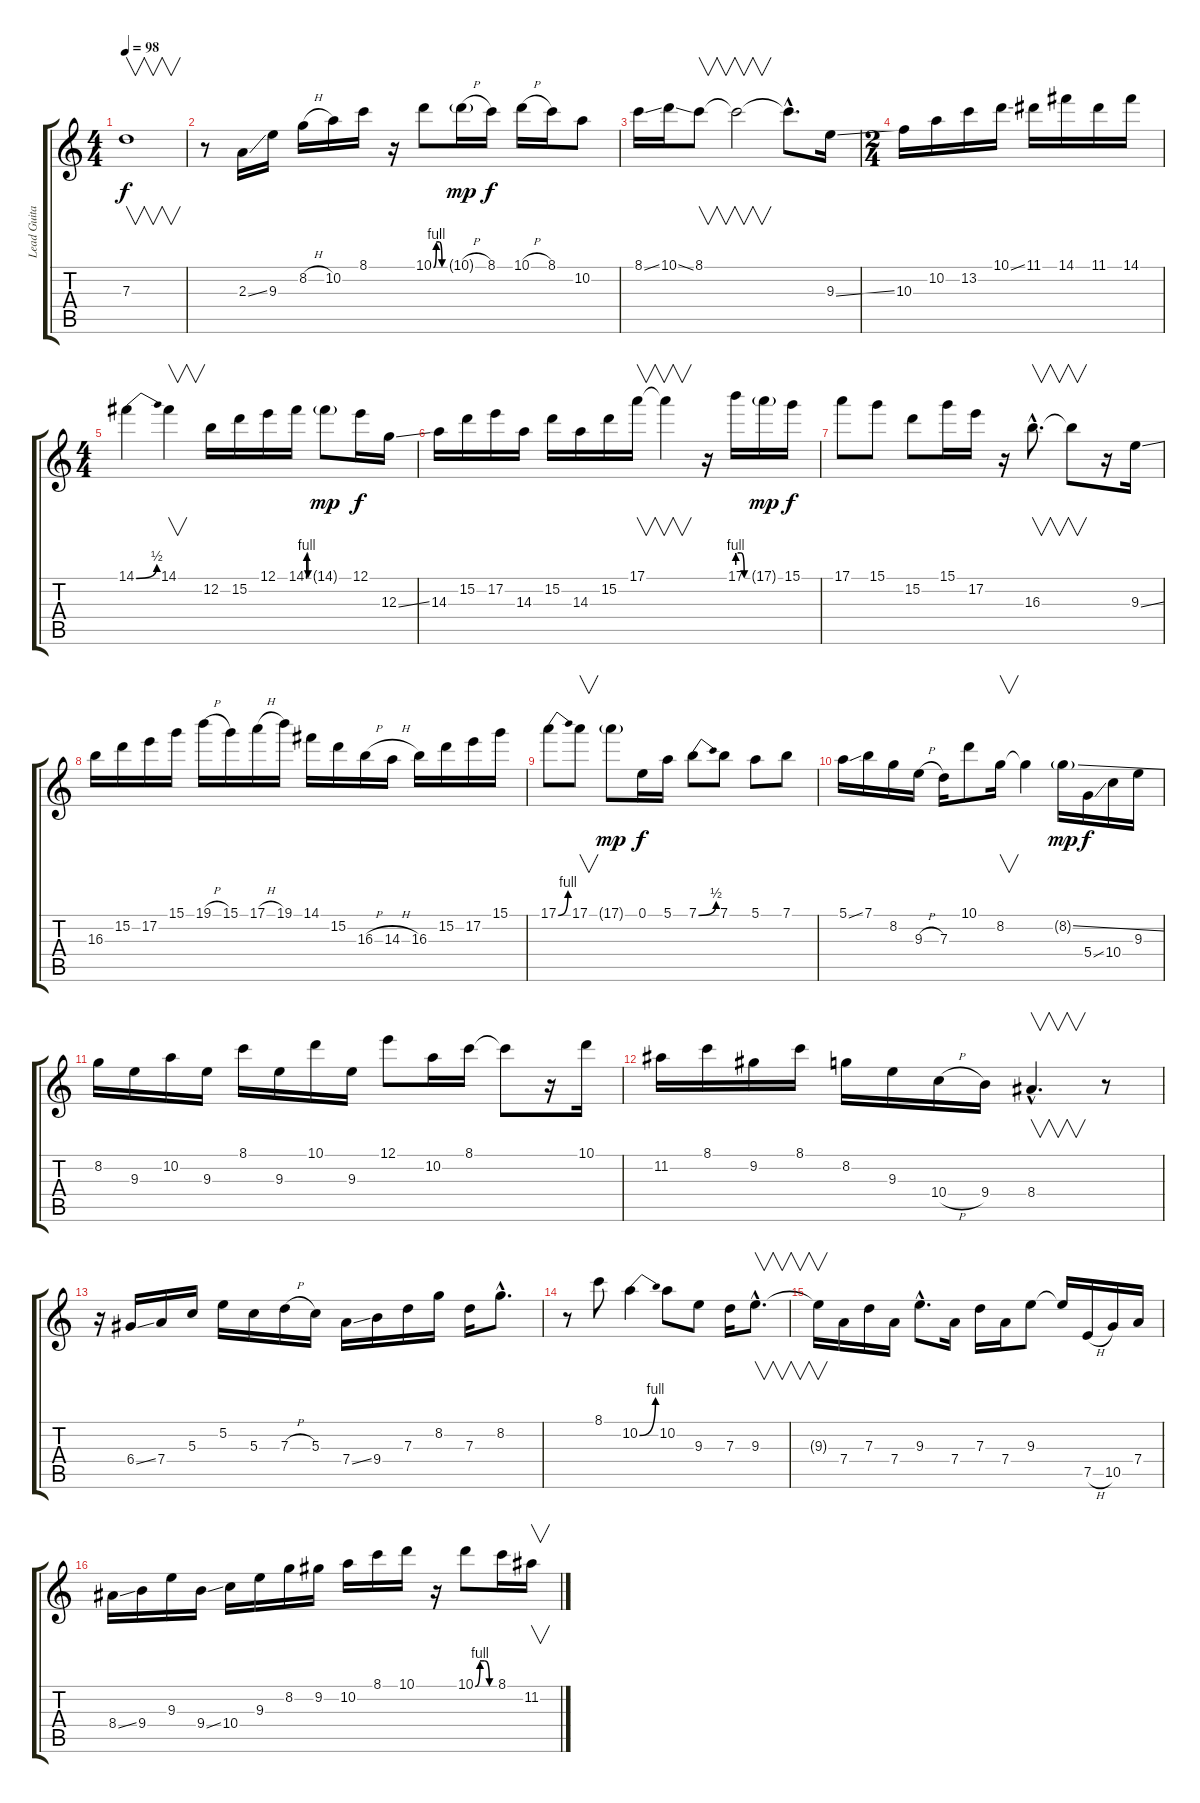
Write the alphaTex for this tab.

\track ("Lead Guitar" "Lead Guita") {instrument overdrivenguitar}
\staff {score tabs}
\tuning (E4 B3 G3 D3 A2 E2) {hide}
\ts (4 4)
\tempo 98
\clef g2
\ks c
7.3.1{v dy f} |
r.8 2.3{ss}.16 9.3.16 8.2{h}.16 10.2.16 8.1.16 r.16 10.1{be (custom 0 0 15 4 30 4 45 0 60 0)}.8 10.1{h g}.16{dy mp} 8.1.16{dy f} 10.1{h}.16 8.1.16 10.2.8 |
8.1{ss}.16 10.1{ss}.16 8.1.8{v} 8.1{t}.2{v} 8.1{hac t}.8{d} 9.3{ss}.16 |
\ts (2 4)
10.3.16 10.2.16 13.2.16 10.1{ss}.16 11.1.16 14.1.16 11.1.16 14.1.16 |
\ts (4 4)
14.1{be (bend 0 0 60 2)}.4 14.1.4{v} 12.2.16 15.2.16 12.1.16 14.1{be (custom 0 0 15 4 30 4 45 0 60 0)}.16 14.1{g}.8{dy mp} 12.1.16{dy f} 12.3{ss}.16 |
14.3.16 15.2.16 17.2.16 14.3.16 15.2.16 14.3.16 15.2.16 17.1.16{v} 17.1{t}.4{v} r.16 17.1{be (custom 0 4 20 4 40 0 60 0)}.16 17.1{g}.16{dy mp} 15.1.16{dy f} |
17.1.8 15.1.8 15.2.8 15.1.16 17.2.16 r.16 16.3{hac}.8{v d} 16.3{t}.8{v} r.16 9.3{ss}.16 |
16.3.16 15.2.16 17.2.16 15.1.16 19.1{h}.16 15.1.16 17.1{h}.16 19.1.16 14.1.16 15.2.16 16.3{h}.16 14.3{h}.16 16.3.16 15.2.16 17.2.16 15.1.16 |
17.1{be (bend 0 0 60 4)}.8 17.1.8{v} 17.1{g}.8{dy mp} 0.1.16{dy f} 5.1.16 7.1{be (bend 0 0 60 2)}.8 7.1.8 5.1.8 7.1.8 |
5.1{ss}.16 7.1.16 8.2.16 9.3{h}.16 7.3.16 10.1.8 8.2.16{v} 8.2{t}.4 8.2{ss g}.16{dy mp} 5.4{ss}.16{dy f} 10.4.16 9.3.16 |
8.2.16 9.3.16 10.2.16 9.3.16 8.1.16 9.3.16 10.1.16 9.3.16 12.1.8 10.2.16 8.1.16 8.1{t}.8 r.16 10.1.16 |
11.2.16 8.1.16 9.2.16 8.1.16 8.2.16 9.3.16 10.4{h}.16 9.4.16 8.4{hac}.4{v d} r.8 |
r.16 6.4{ss}.16 7.4.16 5.3.16 5.2.16 5.3.16 7.3{h}.16 5.3.16 7.4{ss}.16 9.4.16 7.3.16 8.2.16 7.3.16 8.2{hac}.8{d} |
r.8 8.1.8 10.2{be (bend 0 0 60 4)}.4 10.2.8 9.3.8 7.3.16 9.3{hac}.8{v d} |
9.3{t}.16{v} 7.4.16 7.3.16 7.4.16 9.3{hac}.8{d} 7.4.16 7.3.16 7.4.16 9.3.8 9.3{t}.16 7.5{h}.16 10.5.16 7.4.16 |
8.4{ss}.16 9.4.16 9.3.16 9.4{ss}.16 10.4.16 9.3.16 8.2.16 9.2.16 10.2.16 8.1.16 10.1.16 r.16 10.1{be (custom 0 0 15 4 30 4 45 0 60 0)}.8 8.1.16 11.2.16{v}
